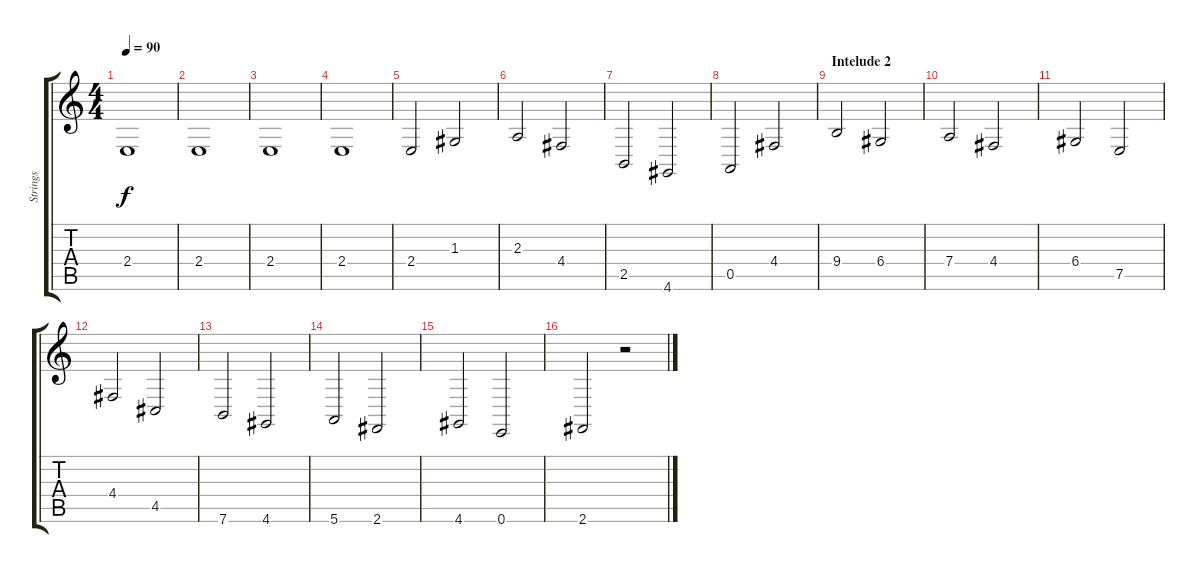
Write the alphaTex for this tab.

\track ("Strings" "Strings") {instrument stringensemble2}
\staff {score tabs}
\tuning (E4 B3 G3 D3 A2 E2) {hide}
\ts (4 4)
\tempo 90
\clef g2
\ks c
2.4.1{dy f volume 16} |
2.4.1 |
2.4.1 |
2.4.1 |
2.4.2 1.3.2 |
2.3.2 4.4.2 |
2.5.2 4.6.2 |
0.5.2 4.4.2 |
\section ("" "Intelude 2")
9.4.2 6.4.2 |
7.4.2 4.4.2 |
6.4.2 7.5.2 |
4.4.2 4.5.2 |
7.6.2 4.6.2 |
5.6.2 2.6.2 |
4.6.2 0.6.2 |
2.6.2 r.2
